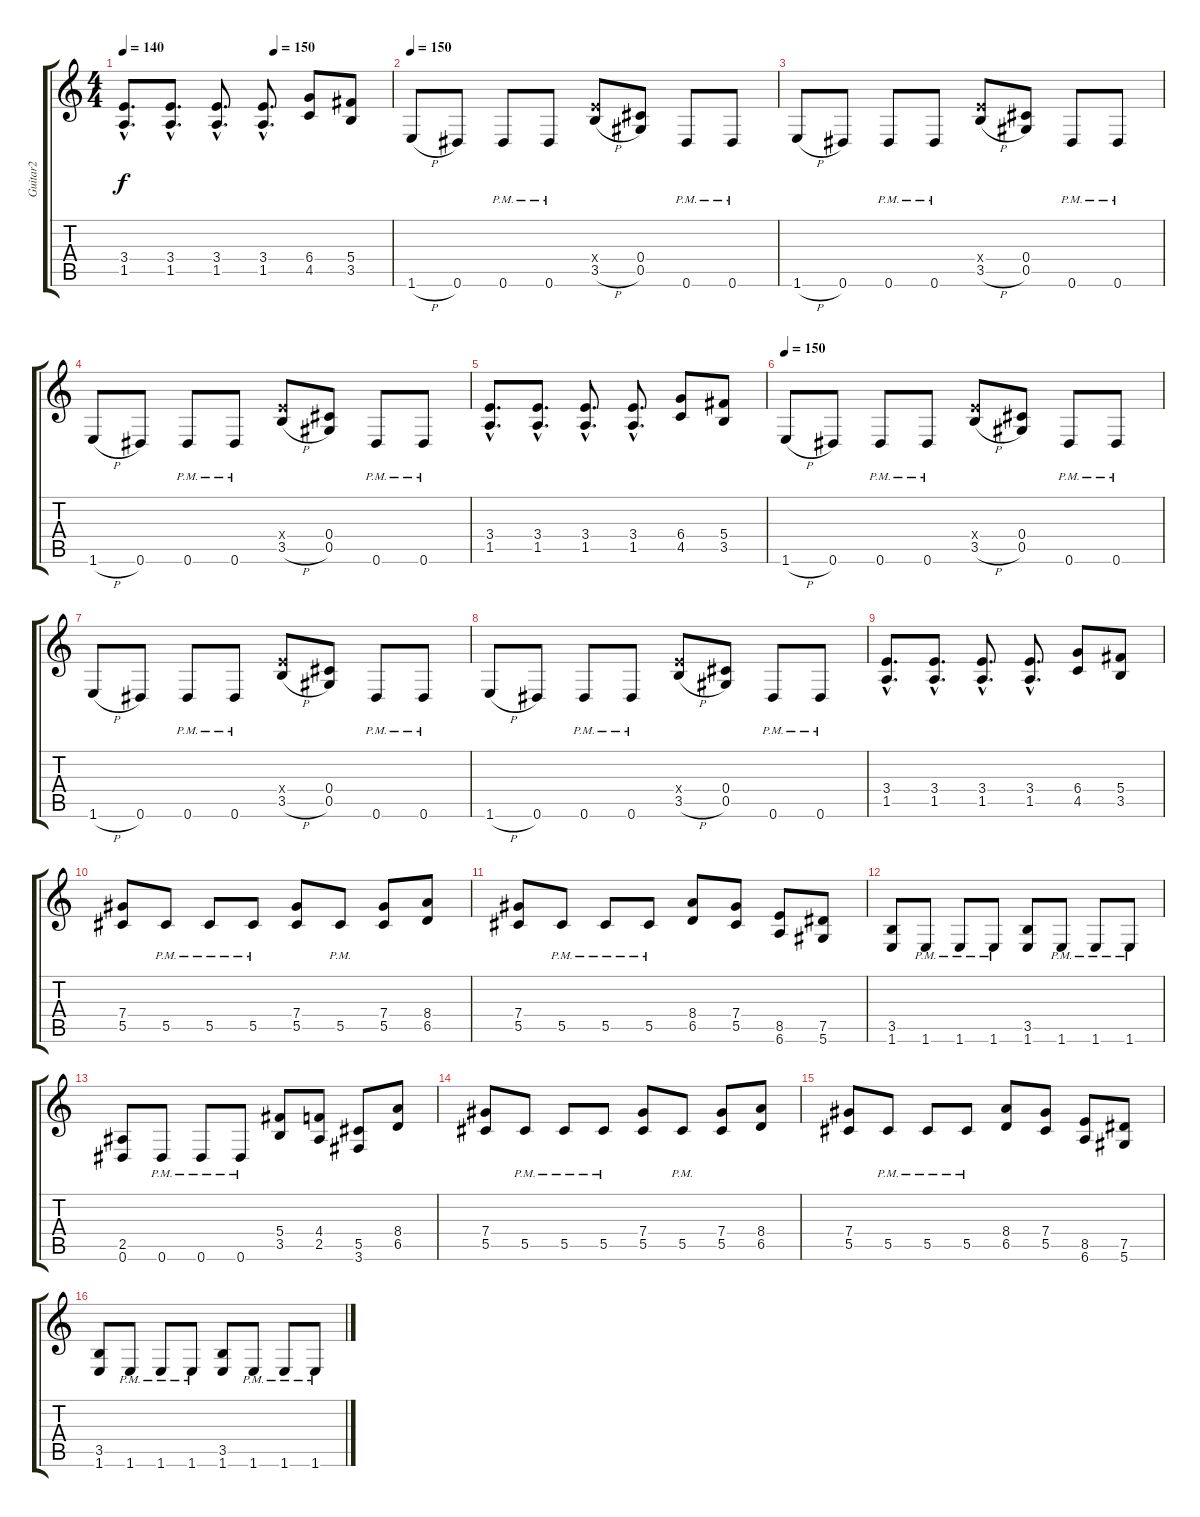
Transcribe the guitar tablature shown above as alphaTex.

\track ("Guitar2" "Guitar2") {instrument overdrivenguitar}
\staff {score tabs}
\tuning (Eb4 Bb3 Gb3 Db3 Ab2 Eb2) {hide}
\ts (4 4)
\tempo 140
\tempo (150 0.5625)
\clef g2
\ks c
(3.4{hac} 1.5{hac}).8{d dy f} (3.4{hac} 1.5{hac}).8{d} (3.4{hac} 1.5{hac}).8{d} (3.4{hac} 1.5{hac}).8{d} (6.4 4.5).8 (5.4 3.5).8 |
\tempo 150
1.6{h}.8 0.6.8 0.6{pm}.8 0.6{pm}.8 (3.4{x} 3.5{h}).8 (0.4 0.5).8 0.6{pm}.8 0.6{pm}.8 |
1.6{h}.8 0.6.8 0.6{pm}.8 0.6{pm}.8 (3.4{x} 3.5{h}).8 (0.4 0.5).8 0.6{pm}.8 0.6{pm}.8 |
1.6{h}.8 0.6.8 0.6{pm}.8 0.6{pm}.8 (3.4{x} 3.5{h}).8 (0.4 0.5).8 0.6{pm}.8 0.6{pm}.8 |
(3.4{hac} 1.5{hac}).8{d} (3.4{hac} 1.5{hac}).8{d} (3.4{hac} 1.5{hac}).8{d} (3.4{hac} 1.5{hac}).8{d} (6.4 4.5).8 (5.4 3.5).8 |
\tempo 150
1.6{h}.8 0.6.8 0.6{pm}.8 0.6{pm}.8 (3.4{x} 3.5{h}).8 (0.4 0.5).8 0.6{pm}.8 0.6{pm}.8 |
1.6{h}.8 0.6.8 0.6{pm}.8 0.6{pm}.8 (3.4{x} 3.5{h}).8 (0.4 0.5).8 0.6{pm}.8 0.6{pm}.8 |
1.6{h}.8 0.6.8 0.6{pm}.8 0.6{pm}.8 (3.4{x} 3.5{h}).8 (0.4 0.5).8 0.6{pm}.8 0.6{pm}.8 |
(3.4{hac} 1.5{hac}).8{d} (3.4{hac} 1.5{hac}).8{d} (3.4{hac} 1.5{hac}).8{d} (3.4{hac} 1.5{hac}).8{d} (6.4 4.5).8 (5.4 3.5).8 |
(7.4 5.5).8 5.5{pm}.8 5.5{pm}.8 5.5{pm}.8 (7.4 5.5).8 5.5{pm}.8 (7.4 5.5).8 (8.4 6.5).8 |
(7.4 5.5).8 5.5{pm}.8 5.5{pm}.8 5.5{pm}.8 (8.4 6.5).8 (7.4 5.5).8 (8.5 6.6).8 (7.5 5.6).8 |
(3.5 1.6).8 1.6{pm}.8 1.6{pm}.8 1.6{pm}.8 (3.5 1.6).8 1.6{pm}.8 1.6{pm}.8 1.6{pm}.8 |
(2.5 0.6).8 0.6{pm}.8 0.6{pm}.8 0.6{pm}.8 (5.4 3.5).8 (4.4 2.5).8 (5.5 3.6).8 (8.4 6.5).8 |
(7.4 5.5).8 5.5{pm}.8 5.5{pm}.8 5.5{pm}.8 (7.4 5.5).8 5.5{pm}.8 (7.4 5.5).8 (8.4 6.5).8 |
(7.4 5.5).8 5.5{pm}.8 5.5{pm}.8 5.5{pm}.8 (8.4 6.5).8 (7.4 5.5).8 (8.5 6.6).8 (7.5 5.6).8 |
(3.5 1.6).8 1.6{pm}.8 1.6{pm}.8 1.6{pm}.8 (3.5 1.6).8 1.6{pm}.8 1.6{pm}.8 1.6{pm}.8
